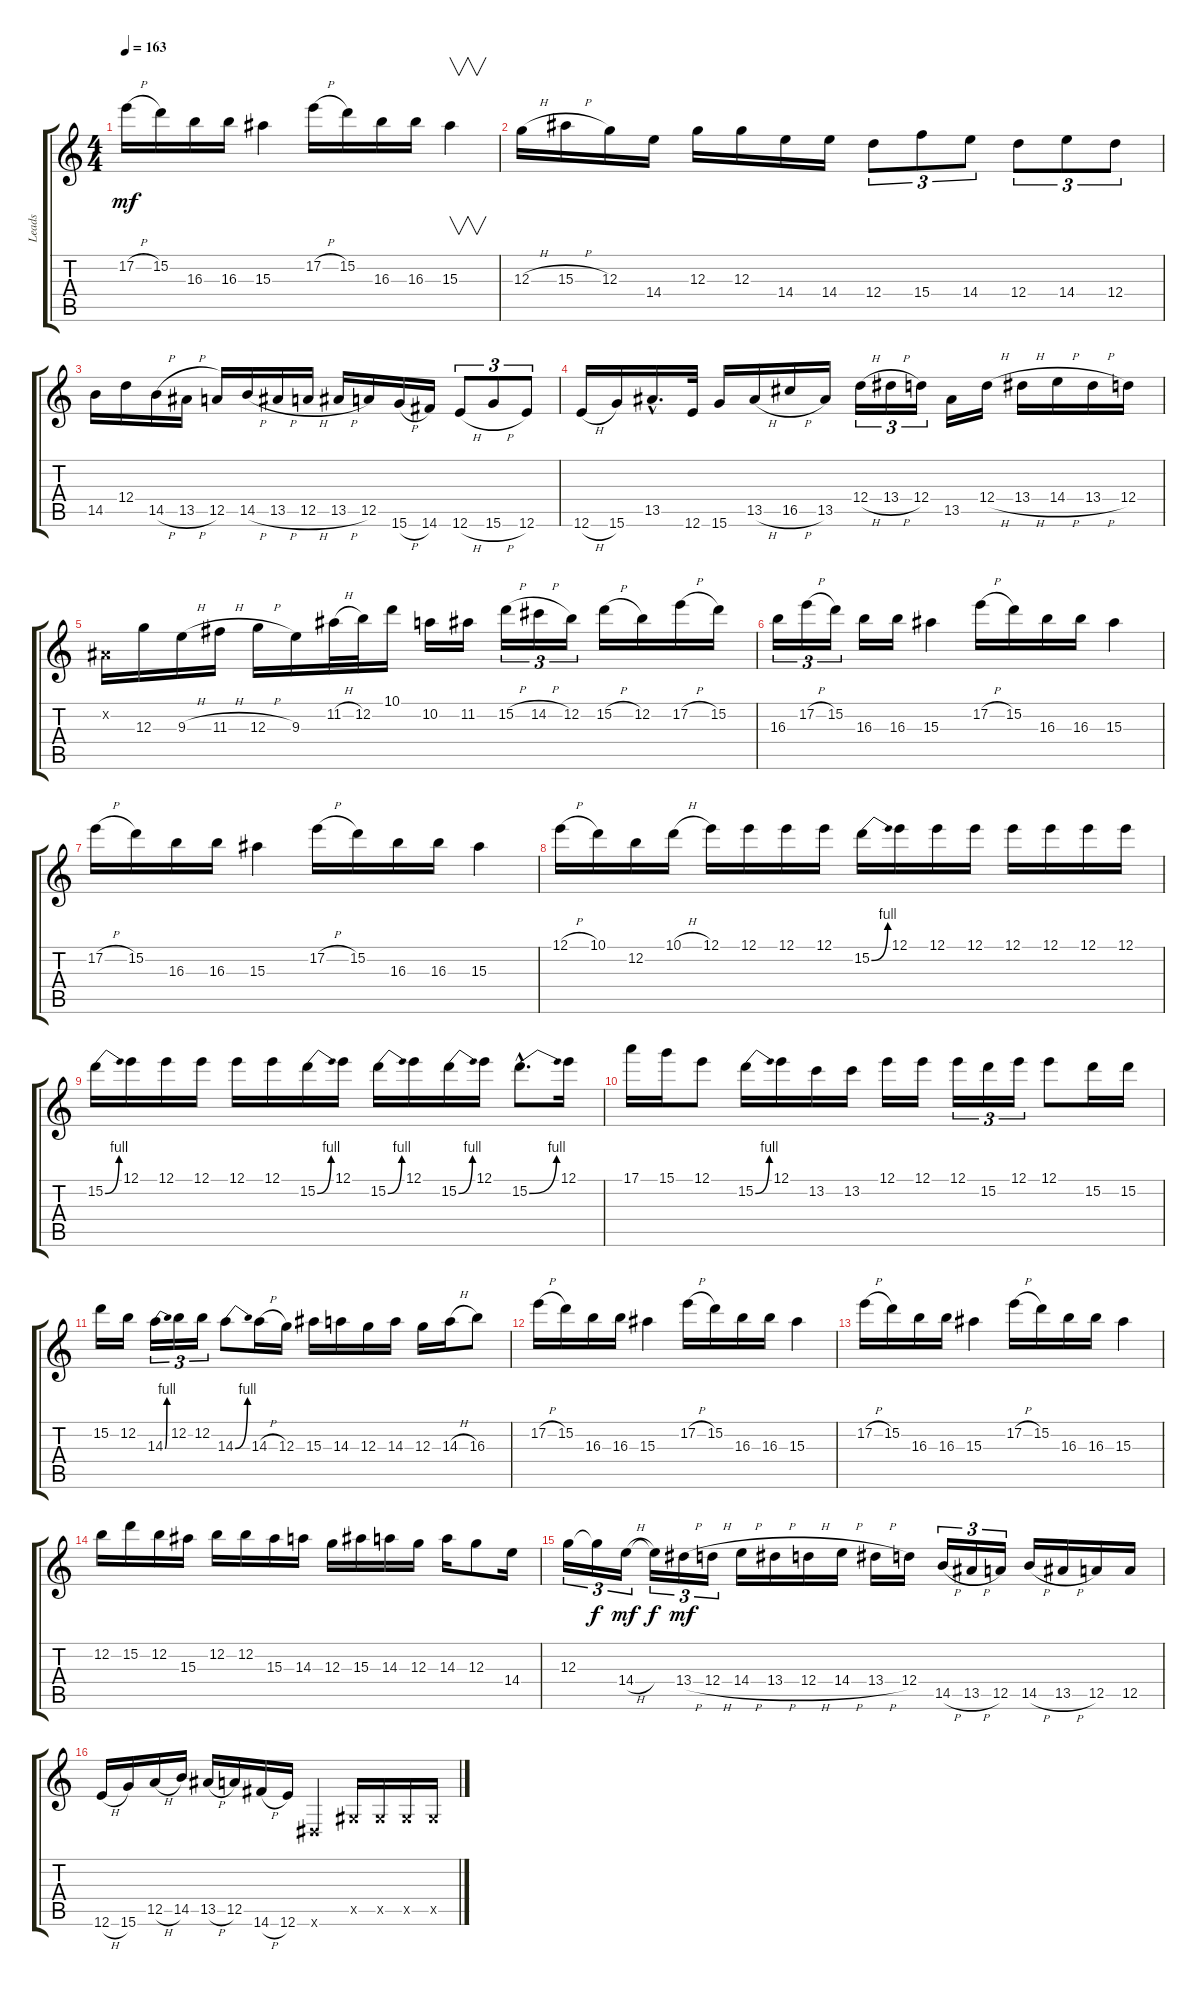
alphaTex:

\track ("Leads" "Leads") {instrument distortionguitar}
\staff {score tabs}
\tuning (E4 B3 G3 D3 A2 E2) {hide}
\ts (4 4)
\tempo 163
\clef g2
\ks c
17.2{h}.16{dy mf} 15.2.16 16.3.16 16.3.16 15.3.4 17.2{h}.16 15.2.16 16.3.16 16.3.16 15.3.4{v} |
12.3{h}.16 15.3{h}.16 12.3.16 14.4.16 12.3.16 12.3.16 14.4.16 14.4.16 12.4.8{tu (3 2)} 15.4.8{tu (3 2)} 14.4.8{tu (3 2)} 12.4.8{tu (3 2)} 14.4.8{tu (3 2)} 12.4.8{tu (3 2)} |
14.5.16 12.4.16 14.5{h}.16 13.5{h}.16 12.5.16 14.5{h}.16 13.5{h}.16 12.5{h}.16 13.5{h}.16 12.5.16 15.6{h}.16 14.6.16 12.6{h}.8{tu (3 2)} 15.6{h}.8{tu (3 2)} 12.6.8{tu (3 2)} |
12.6{h}.16 15.6.16 13.5{hac}.16{d} 12.6.32 15.6.16 13.5{h}.16 16.5{h}.16 13.5.16 12.4{h}.16{tu (3 2)} 13.4{h}.16{tu (3 2)} 12.4.16{tu (3 2)} 13.5.16 12.4{h}.16 13.4{h}.16 14.4{h}.16 13.4{h}.16 12.4.16 |
-1.2{x}.16 12.3.16 9.3{h}.16 11.3{h}.16 12.3{h}.16 9.3.16 11.2{h}.32 12.2.32 10.1.16 10.2.16 11.2.16 15.2{h}.16{tu (3 2)} 14.2{h}.16{tu (3 2)} 12.2.16{tu (3 2)} 15.2{h}.16 12.2.16 17.2{h}.16 15.2.16 |
16.3.16{tu (3 2)} 17.2{h}.16{tu (3 2)} 15.2.16{tu (3 2)} 16.3.16 16.3.16 15.3.4 17.2{h}.16 15.2.16 16.3.16 16.3.16 15.3.4 |
17.2{h}.16 15.2.16 16.3.16 16.3.16 15.3.4 17.2{h}.16 15.2.16 16.3.16 16.3.16 15.3.4 |
12.1{h}.16 10.1.16 12.2.16 10.1{h}.16 12.1.16 12.1.16 12.1.16 12.1.16 15.2{be (bend 0 0 60 4)}.16 12.1.16 12.1.16 12.1.16 12.1.16 12.1.16 12.1.16 12.1.16 |
15.2{be (bend 0 0 60 4)}.16 12.1.16 12.1.16 12.1.16 12.1.16 12.1.16 15.2{be (bend 0 0 60 4)}.16 12.1.16 15.2{be (bend 0 0 60 4)}.16 12.1.16 15.2{be (bend 0 0 60 4)}.16 12.1.16 15.2{be (bend 0 0 60 4) hac}.8{d} 12.1.16 |
17.1.16 15.1.16 12.1.8 15.2{be (bend 0 0 60 4)}.16 12.1.16 13.2.16 13.2.16 12.1.16 12.1.16 12.1.16{tu (3 2)} 15.2.16{tu (3 2)} 12.1.16{tu (3 2)} 12.1.8 15.2.16 15.2.16 |
15.2.16 12.2.16 14.3{be (bend 0 0 60 4)}.16{tu (3 2)} 12.2.16{tu (3 2)} 12.2.16{tu (3 2)} 14.3{be (bend 0 0 60 4)}.8 14.3{h}.16 12.3.16 15.3.16 14.3.16 12.3.16 14.3.16 12.3.16 14.3{h}.16 16.3.8 |
17.2{h}.16 15.2.16 16.3.16 16.3.16 15.3.4 17.2{h}.16 15.2.16 16.3.16 16.3.16 15.3.4 |
17.2{h}.16 15.2.16 16.3.16 16.3.16 15.3.4 17.2{h}.16 15.2.16 16.3.16 16.3.16 15.3.4 |
12.2.16 15.2.16 12.2.16 15.3.16 12.2.16 12.2.16 15.3.16 14.3.16 12.3.16 15.3.16 14.3.16 12.3.16 14.3.16 12.3.8 14.4.16 |
12.3.16{tu (3 2)} 12.3{t}.16{tu (3 2) dy f} 14.4{h}.16{tu (3 2) dy mf} 14.4{t}.16{tu (3 2) dy f} 13.4{h}.16{tu (3 2) dy mf} 12.4{h}.16{tu (3 2)} 14.4{h}.16 13.4{h}.16 12.4{h}.16 14.4{h}.16 13.4{h}.16 12.4.16 14.5{h}.16{tu (3 2)} 13.5{h}.16{tu (3 2)} 12.5.16{tu (3 2)} 14.5{h}.16 13.5{h}.16 12.5.16 12.5.16 |
12.6{h}.16 15.6.16 12.5{h}.16 14.5.16 13.5{h}.16 12.5.16 14.6{h}.16 12.6.16 -1.6{x}.4 -1.5{x}.16 -1.5{x}.16 -1.5{x}.16 -1.5{x}.16
